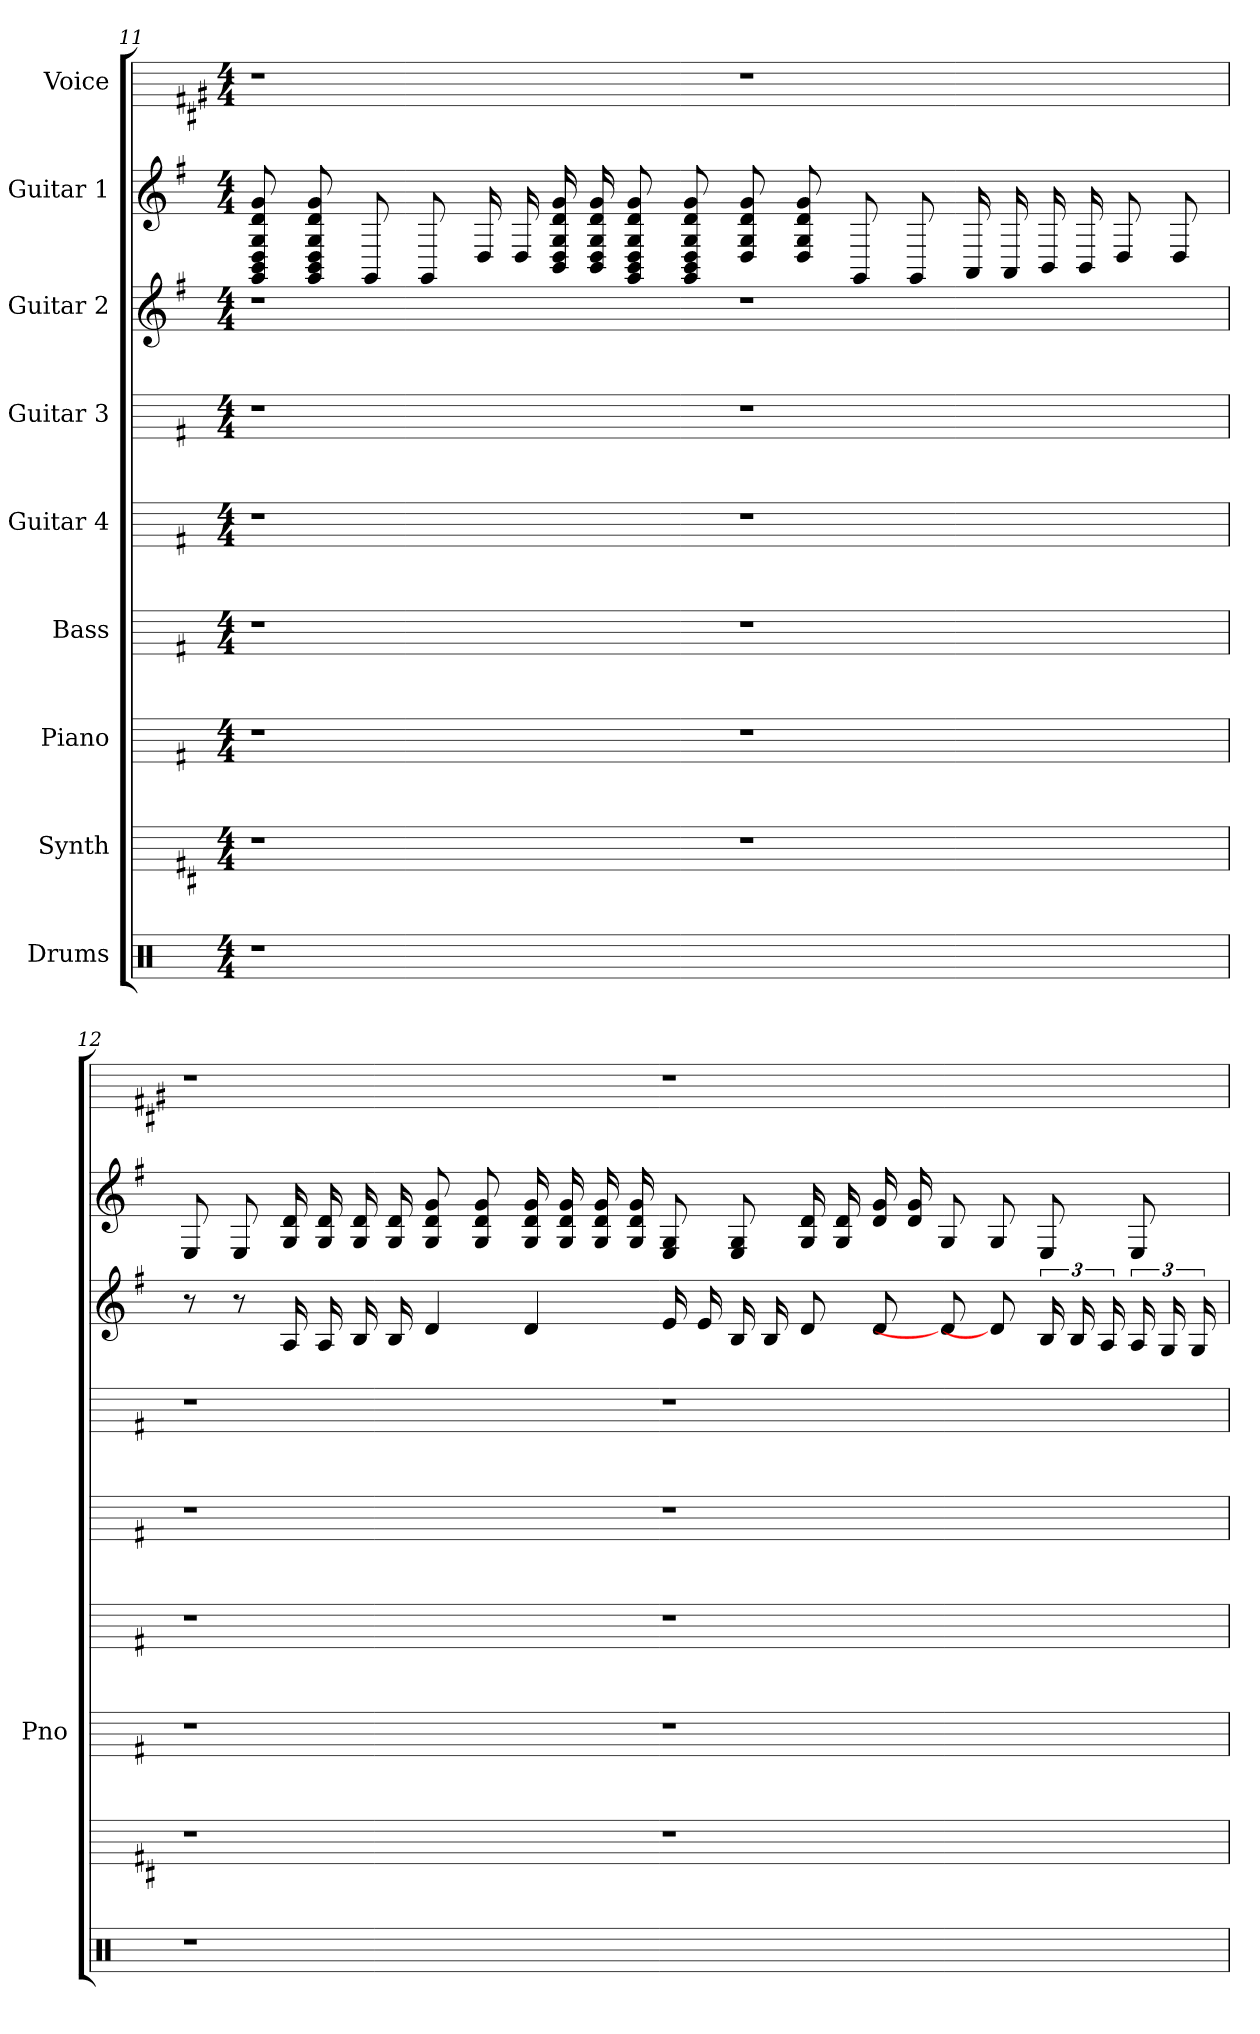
**kern	**kern	**kern	**kern	**kern	**kern	**kern	**kern	**kern
*part9	*part8	*part7	*part6	*part5	*part4	*part3	*part2	*part1
*staff9	*staff8	*staff7	*staff6	*staff5	*staff4	*staff3	*staff2	*staff1
*I"Drums	*I"Synth	*I"Piano	*I"Bass	*I"Guitar 4	*I"Guitar 3	*I"Guitar 2	*I"Guitar 1	*I"Voice
*	*	*I'Pno	*	*	*	*	*	*
*clefX	*	*	*	*	*	*	*	*
*	*ITrd4c7	*	*	*	*	*	*	*ITrd1c2
*k[]	*k[f#]	*k[f#]	*k[f#]	*k[f#]	*k[f#]	*k[f#]	*k[f#]	*k[f#]
*M4/4	*M4/4	*M4/4	*M4/4	*M4/4	*M4/4	*M4/4	*M4/4	*M4/4
=11	=11	=11	=11	=11	=11	=11	=11	=11
1r	1r	1r	1r	1r	1r	1r	8g 8d 8G 8D 8BB 8GG	1r
.	.	.	.	.	.	.	8g 8d 8G 8D 8BB 8GG	.
.	.	.	.	.	.	.	8GG	.
.	.	.	.	.	.	.	8GG	.
.	.	.	.	.	.	.	16D	.
.	.	.	.	.	.	.	16D	.
.	.	.	.	.	.	.	16g 16d 16G 16D 16BB	.
.	.	.	.	.	.	.	16g 16d 16G 16D 16BB	.
.	.	.	.	.	.	.	8g 8d 8G 8D 8BB 8GG	.
.	.	.	.	.	.	.	8g 8d 8G 8D 8BB 8GG	.
1ryy	1r	1r	1r	1r	1r	1r	8g 8d 8G 8D	1r
.	.	.	.	.	.	.	8g 8d 8G 8D	.
.	.	.	.	.	.	.	8GG	.
.	.	.	.	.	.	.	8GG	.
.	.	.	.	.	.	.	16AA	.
.	.	.	.	.	.	.	16AA	.
.	.	.	.	.	.	.	16BB	.
.	.	.	.	.	.	.	16BB	.
.	.	.	.	.	.	.	8D	.
.	.	.	.	.	.	.	8D	.
=12	=12	=12	=12	=12	=12	=12	=12	=12
1r	1r	1r	1r	1r	1r	8r	8E	1r
.	.	.	.	.	.	8r	8E	.
.	.	.	.	.	.	16A	16d 16G	.
.	.	.	.	.	.	16A	16d 16G	.
.	.	.	.	.	.	16B	16d 16G	.
.	.	.	.	.	.	16B	16d 16G	.
.	.	.	.	.	.	4d	8g 8d 8G	.
.	.	.	.	.	.	.	8g 8d 8G	.
.	.	.	.	.	.	4d	16g 16d 16G	.
.	.	.	.	.	.	.	16g 16d 16G	.
.	.	.	.	.	.	.	16g 16d 16G	.
.	.	.	.	.	.	.	16g 16d 16G	.
1ryy	1r	1r	1r	1r	1r	16e	8G 8E	1r
.	.	.	.	.	.	16e	.	.
.	.	.	.	.	.	16B	8G 8E	.
.	.	.	.	.	.	16B	.	.
.	.	.	.	.	.	8d	16d 16G	.
.	.	.	.	.	.	.	16d 16G	.
.	.	.	.	.	.	8d	16g 16d	.
.	.	.	.	.	.	.	16g 16d	.
.	.	.	.	.	.	8d]	8G	.
.	.	.	.	.	.	8d]	8G	.
.	.	.	.	.	.	24B	8E	.
.	.	.	.	.	.	24B	.	.
.	.	.	.	.	.	24A	.	.
.	.	.	.	.	.	24A	8E	.
.	.	.	.	.	.	24G	.	.
.	.	.	.	.	.	24G	.	.
=	=	=	=	=	=	=	=	=
*-	*-	*-	*-	*-	*-	*-	*-	*-
